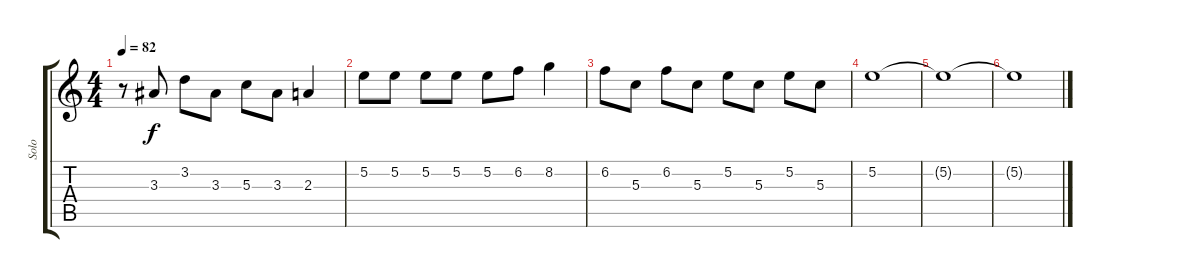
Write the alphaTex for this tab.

\track ("Solo" "Solo") {instrument distortionguitar}
\staff {score tabs}
\tuning (E4 B3 G3 D3 A2 E2) {hide}
\ts (4 4)
\tempo 82
\clef g2
\ks c
r.8{dy f} 3.3.8 3.2.8 3.3.8 5.3.8 3.3.8 2.3.4 |
5.2.8 5.2.8 5.2.8 5.2.8 5.2.8 6.2.8 8.2.4 |
6.2.8 5.3.8 6.2.8 5.3.8 5.2.8 5.3.8 5.2.8 5.3.8 |
5.2.1 |
5.2{t}.1 |
5.2{t}.1
